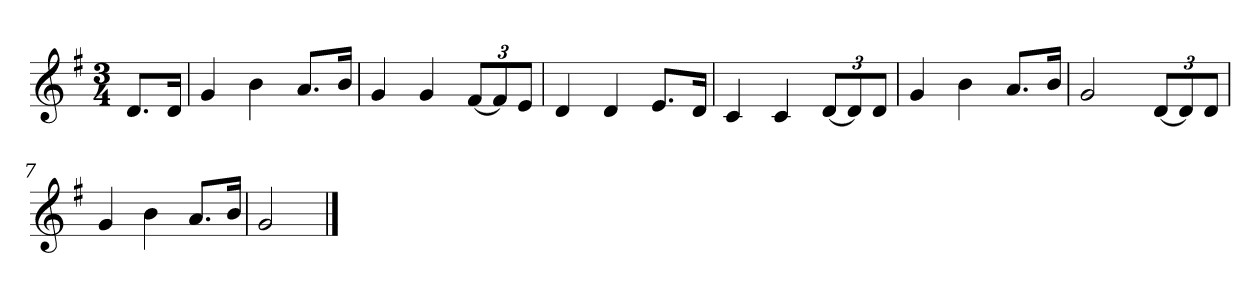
**kern
*part1
*staff1
*k[f#]
*M3/4
*MM120
=
8.dL
16dJk
=1
4g
4b
8.aL
16bJk
=2
4g
4g
[12f#L
12f#]
12eJ
=3
4d
4d
8.eL
16dJk
=4
4c
4c
[12dL
12d]
12dJ
=5
4g
4b
8.aL
16bJk
=6
2g
[12dL
12d]
12dJ
=7
4g
4b
8.aL
16bJk
=8
2g
==
*-
